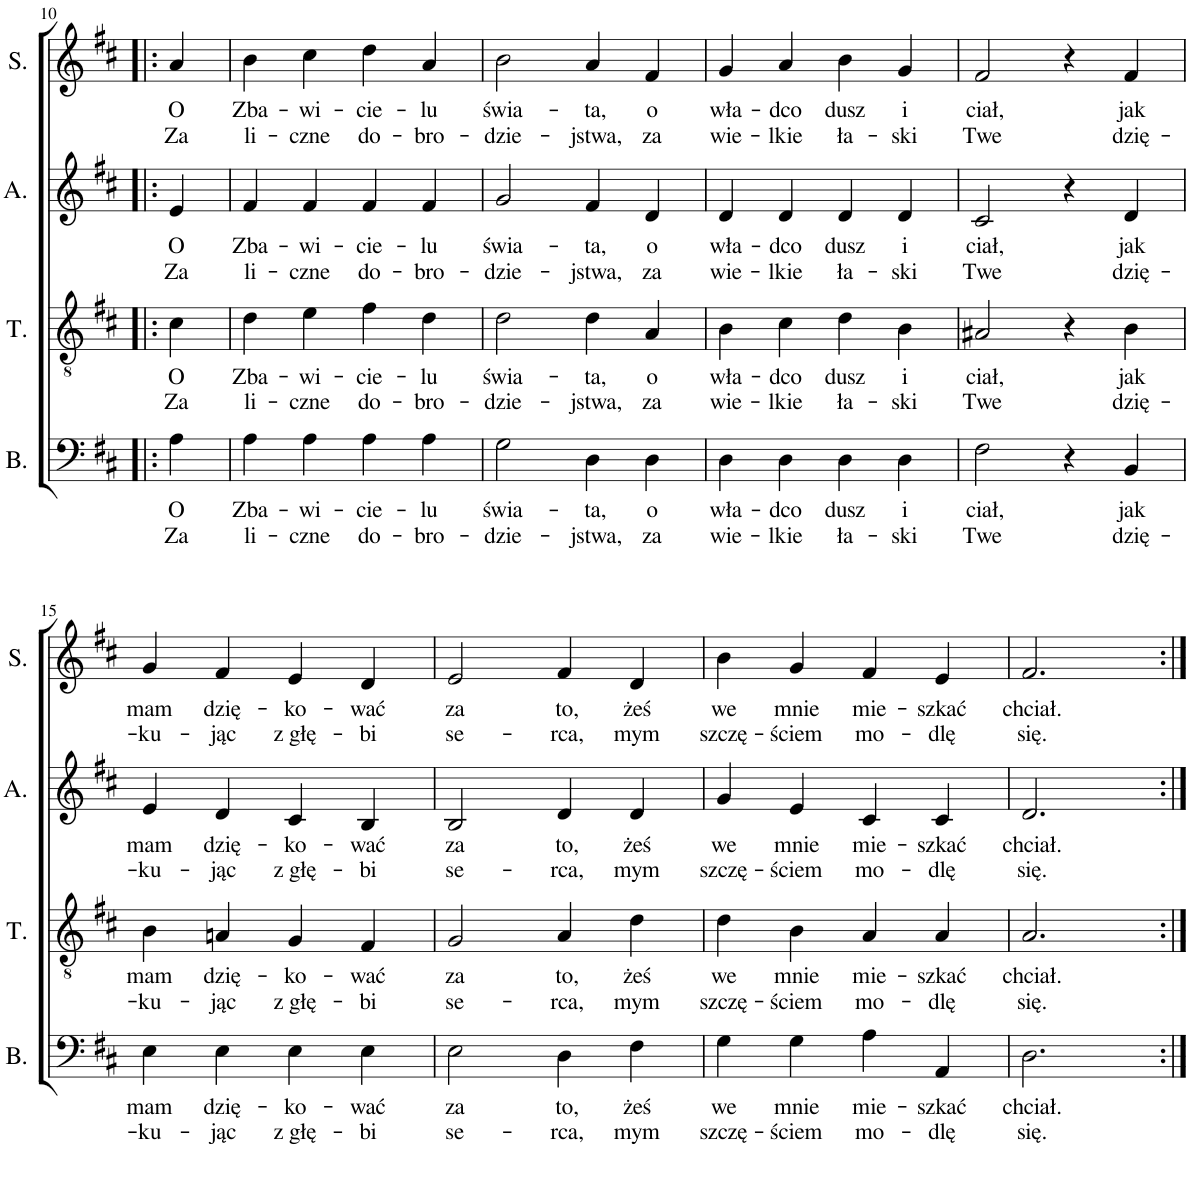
**kern	**text	**text	**kern	**text	**text	**kern	**text	**text	**kern	**text	**text
*part4	*part4	*part4	*part3	*part3	*part3	*part2	*part2	*part2	*part1	*part1	*part1
*staff4	*staff4	*staff4	*staff3	*staff3	*staff3	*staff2	*staff2	*staff2	*staff1	*staff1	*staff1
*I"B.	*	*	*I"T.	*	*	*I"A.	*	*	*I"S.	*	*
*I'B.	*	*	*I'T.	*	*	*I'A.	*	*	*I'S.	*	*
!!LO:PB:g=z
*clefF4	*	*	*clefGv2	*	*	*clefG2	*	*	*clefG2	*	*
*k[f#c#]	*	*	*k[f#c#]	*	*	*k[f#c#]	*	*	*k[f#c#]	*	*
*M4/4	*	*	*M4/4	*	*	*M4/4	*	*	*M4/4	*	*
*met(c)	*	*	*met(c)	*	*	*met(c)	*	*	*met(c)	*	*
=10!|:	=10!|:	=10!|:	=10!|:	=10!|:	=10!|:	=10!|:	=10!|:	=10!|:	=10!|:	=10!|:	=10!|:
!	!LO:LY:b	!LO:LY:b	!	!LO:LY:b	!LO:LY:b	!	!LO:LY:b	!LO:LY:b	!	!LO:LY:b	!LO:LY:b
4A\	O	Za	4c#\	O	Za	4e/	O	Za	4a/	O	Za
=11	=11	=11	=11	=11	=11	=11	=11	=11	=11	=11	=11
!	!LO:LY:b	!LO:LY:b	!	!LO:LY:b	!LO:LY:b	!	!LO:LY:b	!LO:LY:b	!	!LO:LY:b	!LO:LY:b
4A\	Zba-	li-	4d\	Zba-	li-	4f#/	Zba-	li-	4b\	Zba-	li-
!	!LO:LY:b	!LO:LY:b	!	!LO:LY:b	!LO:LY:b	!	!LO:LY:b	!LO:LY:b	!	!LO:LY:b	!LO:LY:b
4A\	-wi-	-czne	4e\	-wi-	-czne	4f#/	-wi-	-czne	4cc#\	-wi-	-czne
!	!LO:LY:b	!LO:LY:b	!	!LO:LY:b	!LO:LY:b	!	!LO:LY:b	!LO:LY:b	!	!LO:LY:b	!LO:LY:b
4A\	-cie-	do-	4f#\	-cie-	do-	4f#/	-cie-	do-	4dd\	-cie-	do-
!	!LO:LY:b	!LO:LY:b	!	!LO:LY:b	!LO:LY:b	!	!LO:LY:b	!LO:LY:b	!	!LO:LY:b	!LO:LY:b
4A\	-lu	-bro-	4d\	-lu	-bro-	4f#/	-lu	-bro-	4a/	-lu	-bro-
=12	=12	=12	=12	=12	=12	=12	=12	=12	=12	=12	=12
!	!LO:LY:b	!LO:LY:b	!	!LO:LY:b	!LO:LY:b	!	!LO:LY:b	!LO:LY:b	!	!LO:LY:b	!LO:LY:b
2G\	świa-	-dzie-	2d\	świa-	-dzie-	2g/	świa-	-dzie-	2b\	świa-	-dzie-
!	!LO:LY:b	!LO:LY:b	!	!LO:LY:b	!LO:LY:b	!	!LO:LY:b	!LO:LY:b	!	!LO:LY:b	!LO:LY:b
4D\	-ta,	-jstwa,	4d\	-ta,	-jstwa,	4f#/	-ta,	-jstwa,	4a/	-ta,	-jstwa,
!	!LO:LY:b	!LO:LY:b	!	!LO:LY:b	!LO:LY:b	!	!LO:LY:b	!LO:LY:b	!	!LO:LY:b	!LO:LY:b
4D\	o	za	4A/	o	za	4d/	o	za	4f#/	o	za
=13	=13	=13	=13	=13	=13	=13	=13	=13	=13	=13	=13
!	!LO:LY:b	!LO:LY:b	!	!LO:LY:b	!LO:LY:b	!	!LO:LY:b	!LO:LY:b	!	!LO:LY:b	!LO:LY:b
4D\	wła-	wie-	4B\	wła-	wie-	4d/	wła-	wie-	4g/	wła-	wie-
!	!LO:LY:b	!LO:LY:b	!	!LO:LY:b	!LO:LY:b	!	!LO:LY:b	!LO:LY:b	!	!LO:LY:b	!LO:LY:b
4D\	-dco	-lkie	4c#\	-dco	-lkie	4d/	-dco	-lkie	4a/	-dco	-lkie
!	!LO:LY:b	!LO:LY:b	!	!LO:LY:b	!LO:LY:b	!	!LO:LY:b	!LO:LY:b	!	!LO:LY:b	!LO:LY:b
4D\	dusz	ła-	4d\	dusz	ła-	4d/	dusz	ła-	4b\	dusz	ła-
!	!LO:LY:b	!LO:LY:b	!	!LO:LY:b	!LO:LY:b	!	!LO:LY:b	!LO:LY:b	!	!LO:LY:b	!LO:LY:b
4D\	i	-ski	4B\	i	-ski	4d/	i	-ski	4g/	i	-ski
=14	=14	=14	=14	=14	=14	=14	=14	=14	=14	=14	=14
!	!LO:LY:b	!LO:LY:b	!	!LO:LY:b	!LO:LY:b	!	!LO:LY:b	!LO:LY:b	!	!LO:LY:b	!LO:LY:b
2F#\	ciał,	Twe	2A#X/	ciał,	Twe	2c#/	ciał,	Twe	2f#/	ciał,	Twe
4r	.	.	4r	.	.	4r	.	.	4r	.	.
!	!LO:LY:b	!LO:LY:b	!	!LO:LY:b	!LO:LY:b	!	!LO:LY:b	!LO:LY:b	!	!LO:LY:b	!LO:LY:b
4BB/	jak	dzię-	4B\	jak	dzię-	4d/	jak	dzię-	4f#/	jak	dzię-
!!LO:LB:g=z
=15	=15	=15	=15	=15	=15	=15	=15	=15	=15	=15	=15
!	!LO:LY:b	!LO:LY:b	!	!LO:LY:b	!LO:LY:b	!	!LO:LY:b	!LO:LY:b	!	!LO:LY:b	!LO:LY:b
4E\	mam	-ku-	4B\	mam	-ku-	4e/	mam	-ku-	4g/	mam	-ku-
!	!LO:LY:b	!LO:LY:b	!	!LO:LY:b	!LO:LY:b	!	!LO:LY:b	!LO:LY:b	!	!LO:LY:b	!LO:LY:b
4E\	dzię-	-jąc	4An/	dzię-	-jąc	4d/	dzię-	-jąc	4f#/	dzię-	-jąc
!	!LO:LY:b	!LO:LY:b	!	!LO:LY:b	!LO:LY:b	!	!LO:LY:b	!LO:LY:b	!	!LO:LY:b	!LO:LY:b
4E\	-ko-	z głę-	4G/	-ko-	z głę-	4c#/	-ko-	z głę-	4e/	-ko-	z głę-
!	!LO:LY:b	!LO:LY:b	!	!LO:LY:b	!LO:LY:b	!	!LO:LY:b	!LO:LY:b	!	!LO:LY:b	!LO:LY:b
4E\	-wać	-bi	4F#/	-wać	-bi	4B/	-wać	-bi	4d/	-wać	-bi
=16	=16	=16	=16	=16	=16	=16	=16	=16	=16	=16	=16
!	!LO:LY:b	!LO:LY:b	!	!LO:LY:b	!LO:LY:b	!	!LO:LY:b	!LO:LY:b	!	!LO:LY:b	!LO:LY:b
2E\	za	se-	2G/	za	se-	2B/	za	se-	2e/	za	se-
!	!LO:LY:b	!LO:LY:b	!	!LO:LY:b	!LO:LY:b	!	!LO:LY:b	!LO:LY:b	!	!LO:LY:b	!LO:LY:b
4D\	to,	-rca,	4A/	to,	-rca,	4d/	to,	-rca,	4f#/	to,	-rca,
!	!LO:LY:b	!LO:LY:b	!	!LO:LY:b	!LO:LY:b	!	!LO:LY:b	!LO:LY:b	!	!LO:LY:b	!LO:LY:b
4F#\	żeś	mym	4d\	żeś	mym	4d/	żeś	mym	4d/	żeś	mym
=17	=17	=17	=17	=17	=17	=17	=17	=17	=17	=17	=17
!	!LO:LY:b	!LO:LY:b	!	!LO:LY:b	!LO:LY:b	!	!LO:LY:b	!LO:LY:b	!	!LO:LY:b	!LO:LY:b
4G\	we	szczę-	4d\	we	szczę-	4g/	we	szczę-	4b\	we	szczę-
!	!LO:LY:b	!LO:LY:b	!	!LO:LY:b	!LO:LY:b	!	!LO:LY:b	!LO:LY:b	!	!LO:LY:b	!LO:LY:b
4G\	mnie	-ściem	4B\	mnie	-ściem	4e/	mnie	-ściem	4g/	mnie	-ściem
!	!LO:LY:b	!LO:LY:b	!	!LO:LY:b	!LO:LY:b	!	!LO:LY:b	!LO:LY:b	!	!LO:LY:b	!LO:LY:b
4A\	mie-	mo-	4A/	mie-	mo-	4c#/	mie-	mo-	4f#/	mie-	mo-
!	!LO:LY:b	!LO:LY:b	!	!LO:LY:b	!LO:LY:b	!	!LO:LY:b	!LO:LY:b	!	!LO:LY:b	!LO:LY:b
4AA/	-szkać	-dlę	4A/	-szkać	-dlę	4c#/	-szkać	-dlę	4e/	-szkać	-dlę
=18	=18	=18	=18	=18	=18	=18	=18	=18	=18	=18	=18
!	!LO:LY:b	!LO:LY:b	!	!LO:LY:b	!LO:LY:b	!	!LO:LY:b	!LO:LY:b	!	!LO:LY:b	!LO:LY:b
2.D\	chciał.	się.	2.A/	chciał.	się.	2.d/	chciał.	się.	2.f#/	chciał.	się.
=:|!	=:|!	=:|!	=:|!	=:|!	=:|!	=:|!	=:|!	=:|!	=:|!	=:|!	=:|!
*-	*-	*-	*-	*-	*-	*-	*-	*-	*-	*-	*-
